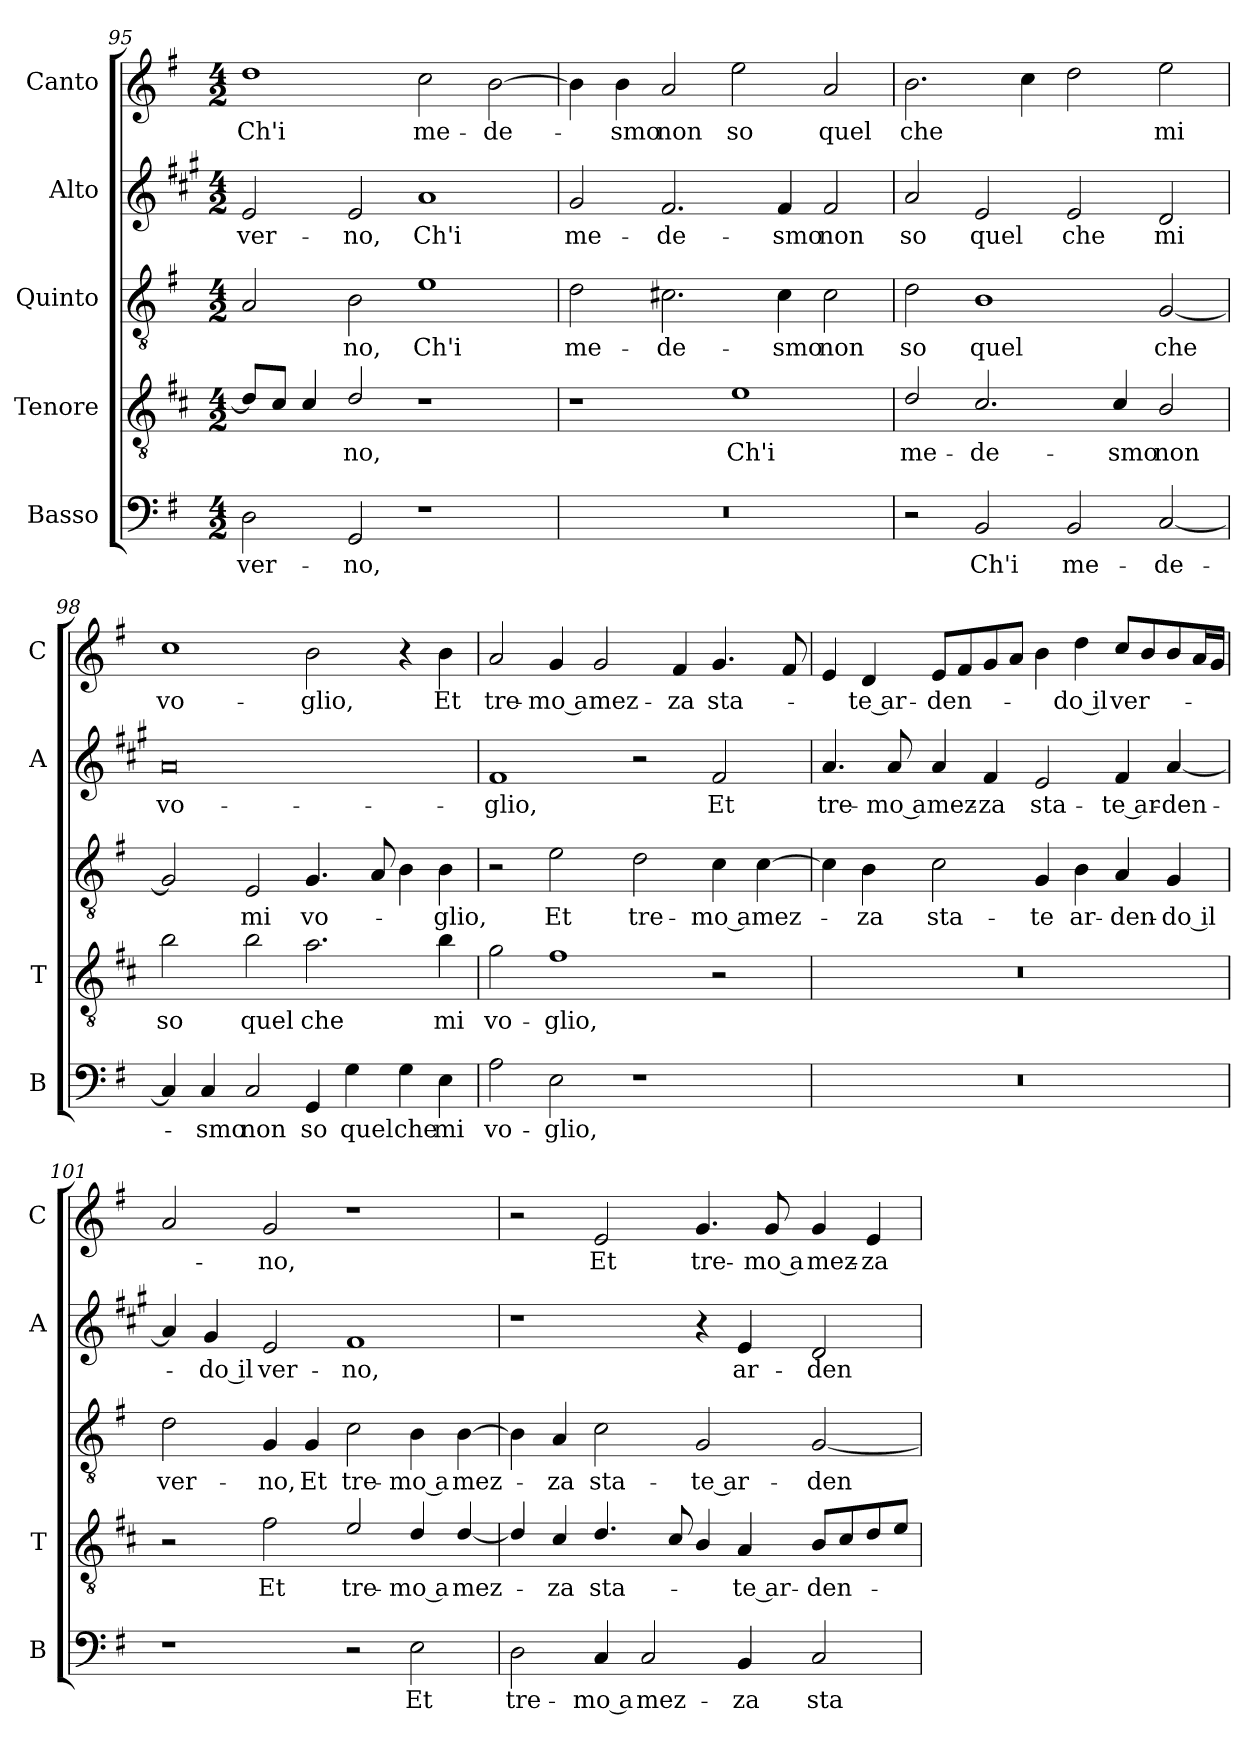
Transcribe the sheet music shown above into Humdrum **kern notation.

**kern	**text	**kern	**text	**kern	**text	**kern	**text	**kern	**text
*part5	*part5	*part4	*part4	*part3	*part3	*part2	*part2	*part1	*part1
*staff5	*staff5	*staff4	*staff4	*staff3	*staff3	*staff2	*staff2	*staff1	*staff1
*I"Basso	*	*I"Tenore	*	*I"Quinto	*	*I"Alto	*	*I"Canto	*
*I'B	*	*I'T	*	*	*	*I'A	*	*I'C	*
*clefF4	*	*clefGv2	*	*clefGv2	*	*clefG2	*	*clefG2	*
*	*	*ITrd4c7	*	*	*	*ITrd1c2	*	*	*
*k[f#]	*	*k[f#]	*	*k[f#]	*	*k[f#]	*	*k[f#]	*
*G:	*	*G:	*	*G:	*	*G:	*	*G:	*
*M4/2	*	*M4/2	*	*M4/2	*	*M4/2	*	*M4/2	*
=95	=95	=95	=95	=95	=95	=95	=95	=95	=95
!	!LO:LY:b	!	!	!	!	!	!LO:LY:b	!	!LO:LY:b
2D\	ver-	8G/L]	.	2A/	.	2d/	ver-	1dd	Ch'i
.	.	8F#/J	.	.	.	.	.	.	.
.	.	4F#/	.	.	.	.	.	.	.
!	!LO:LY:b	!	!LO:LY:b	!	!LO:LY:b	!	!LO:LY:b	!	!
2GG/	-no,	2G/	-no,	2B\	-no,	2d/	-no,	.	.
!	!	!	!	!	!LO:LY:b	!	!LO:LY:b	!	!LO:LY:b
1r	.	1r	.	1e	Ch'i	1g	Ch'i	2cc\	me-
!	!	!	!	!	!	!	!	!	!LO:LY:b
.	.	.	.	.	.	.	.	[2b\	-de-
=96	=96	=96	=96	=96	=96	=96	=96	=96	=96
!	!	!	!	!	!LO:LY:b	!	!LO:LY:b	!	!
0r	.	1r	.	2d\	me-	2f#/	me-	4b\]	.
!	!	!	!	!	!	!	!	!	!LO:LY:b
.	.	.	.	.	.	.	.	4b\	-smo
!	!	!	!	!	!LO:LY:b	!	!LO:LY:b	!	!LO:LY:b
.	.	.	.	2.c#X\	-de-	2.e/	-de-	2a/	non
!	!	!	!LO:LY:b	!	!	!	!	!	!LO:LY:b
.	.	1A	Ch'i	.	.	.	.	2ee\	so
!	!	!	!	!	!LO:LY:b	!	!LO:LY:b	!	!
.	.	.	.	4c#\	-smo	4e/	-smo	.	.
!	!	!	!	!	!LO:LY:b	!	!LO:LY:b	!	!LO:LY:b
.	.	.	.	2c#\	non	2e/	non	2a/	quel
=97	=97	=97	=97	=97	=97	=97	=97	=97	=97
!	!	!	!LO:LY:b	!	!LO:LY:b	!	!LO:LY:b	!	!LO:LY:b
2r	.	2G/	me-	2d\	so	2g/	so	2.b\	che
!	!LO:LY:b	!	!LO:LY:b	!	!LO:LY:b	!	!LO:LY:b	!	!
2BB/	Ch'i	2.F#/	-de-	1B	quel	2d/	quel	.	.
.	.	.	.	.	.	.	.	4cc\	.
!	!LO:LY:b	!	!	!	!	!	!LO:LY:b	!	!
2BB/	me-	.	.	.	.	2d/	che	2dd\	.
!	!	!	!LO:LY:b	!	!	!	!	!	!
.	.	4F#/	-smo	.	.	.	.	.	.
!	!LO:LY:b	!	!LO:LY:b	!	!LO:LY:b	!	!LO:LY:b	!	!LO:LY:b
[2C/	-de-	2E/	non	[2G/	che	2c/	mi	2ee\	mi
!!LO:PB:g=z
=98	=98	=98	=98	=98	=98	=98	=98	=98	=98
!	!	!	!LO:LY:b	!	!	!	!LO:LY:b	!	!LO:LY:b
4C/]	.	2e\	so	2G/]	.	0g	vo-	1cc	vo-
!	!LO:LY:b	!	!	!	!	!	!	!	!
4C/	-smo	.	.	.	.	.	.	.	.
!	!LO:LY:b	!	!LO:LY:b	!	!LO:LY:b	!	!	!	!
2C/	non	2e\	quel	2E/	mi	.	.	.	.
!	!LO:LY:b	!	!LO:LY:b	!	!LO:LY:b	!	!	!	!LO:LY:b
4GG/	so	2.d\	che	4.G/	vo-	.	.	2b\	-glio,
!	!LO:LY:b	!	!	!	!	!	!	!	!
4G\	quel	.	.	.	.	.	.	.	.
.	.	.	.	8A/	.	.	.	.	.
!	!LO:LY:b	!	!	!	!	!	!	!	!
4G\	che	.	.	4B\	.	.	.	4r	.
!	!LO:LY:b	!	!LO:LY:b	!	!LO:LY:b	!	!	!	!LO:LY:b
4E\	mi	4e\	mi	4B\	-glio,	.	.	4b\	Et
=99	=99	=99	=99	=99	=99	=99	=99	=99	=99
!	!LO:LY:b	!	!LO:LY:b	!	!	!	!LO:LY:b	!	!LO:LY:b
2A\	vo-	2c\	vo-	2r	.	1e	-glio,	2a/	tre-
!	!LO:LY:b	!	!LO:LY:b	!	!LO:LY:b	!	!	!	!LO:LY:b
2E\	-glio,	1B	-glio,	2e\	Et	.	.	4g/	-mo a
!	!	!	!	!	!	!	!	!	!LO:LY:b
.	.	.	.	.	.	.	.	2g/	mez-
!	!	!	!	!	!LO:LY:b	!	!	!	!
1r	.	.	.	2d\	tre-	2r	.	.	.
!	!	!	!	!	!	!	!	!	!LO:LY:b
.	.	.	.	.	.	.	.	4f#/	-za
!	!	!	!	!	!LO:LY:b	!	!LO:LY:b	!	!LO:LY:b
.	.	2r	.	4c\	-mo a	2e/	Et	4.g/	sta-
!	!	!	!	!	!LO:LY:b	!	!	!	!
.	.	.	.	[4c\	mez-	.	.	.	.
.	.	.	.	.	.	.	.	8f#/	.
=100	=100	=100	=100	=100	=100	=100	=100	=100	=100
!	!	!	!	!	!	!	!LO:LY:b	!	!
0r	.	0r	.	4c\]	.	4.g/	tre-	4e/	.
!	!	!	!	!	!LO:LY:b	!	!	!	!LO:LY:b
.	.	.	.	4B\	-za	.	.	4d/	-te ar-
!	!	!	!	!	!	!	!LO:LY:b	!	!
.	.	.	.	.	.	8g/	-mo a	.	.
!	!	!	!	!	!LO:LY:b	!	!LO:LY:b	!	!LO:LY:b
.	.	.	.	2c\	sta-	4g/	mez-	8e/L	-den-
.	.	.	.	.	.	.	.	8f#/	.
!	!	!	!	!	!	!	!LO:LY:b	!	!
.	.	.	.	.	.	4e/	-za	8g/	.
.	.	.	.	.	.	.	.	8a/J	.
!	!	!	!	!	!LO:LY:b	!	!LO:LY:b	!	!
.	.	.	.	4G/	-te	2d/	sta-	4b\	.
!	!	!	!	!	!LO:LY:b	!	!	!	!LO:LY:b
.	.	.	.	4B\	ar-	.	.	4dd\	-do il
!	!	!	!	!	!LO:LY:b	!	!LO:LY:b	!	!LO:LY:b
.	.	.	.	4A/	-den-	4e/	-te ar-	8cc/L	ver-
.	.	.	.	.	.	.	.	8b/	.
!	!	!	!	!	!LO:LY:b	!	!LO:LY:b	!	!
.	.	.	.	4G/	-do il	[4g/	-den-	8b/	.
.	.	.	.	.	.	.	.	16a/L	.
.	.	.	.	.	.	.	.	16g/JJ	.
=101	=101	=101	=101	=101	=101	=101	=101	=101	=101
!	!	!	!	!	!LO:LY:b	!	!	!	!
1r	.	2r	.	2d\	ver-	4g/]	.	2a/	.
!	!	!	!	!	!	!	!LO:LY:b	!	!
.	.	.	.	.	.	4f#/	-do il	.	.
!	!	!	!LO:LY:b	!	!LO:LY:b	!	!LO:LY:b	!	!LO:LY:b
.	.	2B\	Et	4G/	-no,	2d/	ver-	2g/	-no,
!	!	!	!	!	!LO:LY:b	!	!	!	!
.	.	.	.	4G/	Et	.	.	.	.
!	!	!	!LO:LY:b	!	!LO:LY:b	!	!LO:LY:b	!	!
2r	.	2A/	tre-	2c\	tre-	1e	-no,	1r	.
!	!LO:LY:b	!	!LO:LY:b	!	!LO:LY:b	!	!	!	!
2E\	Et	4G/	-mo a	4B\	-mo a	.	.	.	.
!	!	!	!LO:LY:b	!	!LO:LY:b	!	!	!	!
.	.	[4G/	mez-	[4B\	mez-	.	.	.	.
!!LO:LB:g=z
=102	=102	=102	=102	=102	=102	=102	=102	=102	=102
!	!LO:LY:b	!	!	!	!	!	!	!	!
2D\	tre-	4G/]	.	4B\]	.	1r	.	2r	.
!	!	!	!LO:LY:b	!	!LO:LY:b	!	!	!	!
.	.	4F#/	-za	4A/	-za	.	.	.	.
!	!LO:LY:b	!	!LO:LY:b	!	!LO:LY:b	!	!	!	!LO:LY:b
4C/	-mo a	4.G/	sta-	2c\	sta-	.	.	2e/	Et
!	!LO:LY:b	!	!	!	!	!	!	!	!
2C/	mez-	.	.	.	.	.	.	.	.
.	.	8F#/	.	.	.	.	.	.	.
!	!	!	!	!	!LO:LY:b	!	!	!	!LO:LY:b
.	.	4E/	.	2G/	-te ar-	4r	.	4.g/	tre-
!	!LO:LY:b	!	!LO:LY:b	!	!	!	!LO:LY:b	!	!
4BB/	-za	4D/	-te ar-	.	.	4d/	ar-	.	.
!	!	!	!	!	!	!	!	!	!LO:LY:b
.	.	.	.	.	.	.	.	8g/	-mo a
!	!LO:LY:b	!	!LO:LY:b	!	!LO:LY:b	!	!LO:LY:b	!	!LO:LY:b
2C/	sta-	8E/L	-den-	[2G/	-den-	2c/	-den-	4g/	mez-
.	.	8F#/	.	.	.	.	.	.	.
!	!	!	!	!	!	!	!	!	!LO:LY:b
.	.	8G/	.	.	.	.	.	4e/	-za
.	.	8A/J	.	.	.	.	.	.	.
=	=	=	=	=	=	=	=	=	=
*-	*-	*-	*-	*-	*-	*-	*-	*-	*-
